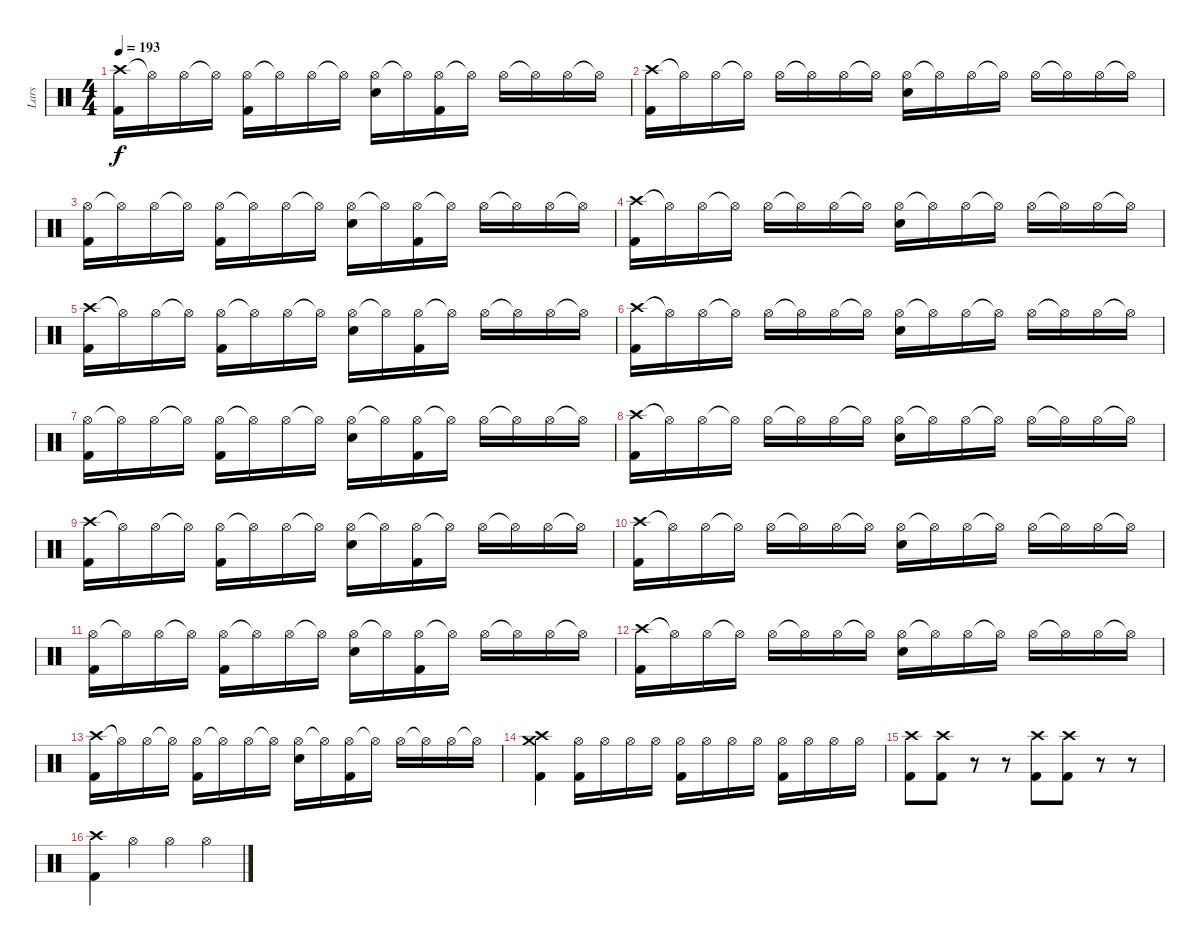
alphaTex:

\track ("Lars" "Lars") {instrument percussion}
\staff {score}
\articulation defaults
\ts (4 4)
\tempo 193
\clef neutral
\ks c
("Crash high (hit)" "Kick (hit) 2").16{dy f} "Hi-Hat (open)"{t}.16 "Hi-Hat (open)".16 "Hi-Hat (open)"{t}.16 ("Hi-Hat (open)" "Kick (hit) 2").16 "Hi-Hat (open)"{t}.16 "Hi-Hat (open)".16 "Hi-Hat (open)"{t}.16 ("Hi-Hat (open)" "Electric Snare (hit)").16 "Hi-Hat (open)"{t}.16 ("Hi-Hat (open)" "Kick (hit) 2").16 "Hi-Hat (open)"{t}.16 "Hi-Hat (open)".16 "Hi-Hat (open)"{t}.16 "Hi-Hat (open)".16 "Hi-Hat (open)"{t}.16 |
("Crash high (hit)" "Kick (hit) 2").16 "Hi-Hat (open)"{t}.16 "Hi-Hat (open)".16 "Hi-Hat (open)"{t}.16 "Hi-Hat (open)".16 "Hi-Hat (open)"{t}.16 "Hi-Hat (open)".16 "Hi-Hat (open)"{t}.16 ("Hi-Hat (open)" "Electric Snare (hit)").16 "Hi-Hat (open)"{t}.16 "Hi-Hat (open)".16 "Hi-Hat (open)"{t}.16 "Hi-Hat (open)".16 "Hi-Hat (open)"{t}.16 "Hi-Hat (open)".16 "Hi-Hat (open)"{t}.16 |
("Hi-Hat (open)" "Kick (hit) 2").16 "Hi-Hat (open)"{t}.16 "Hi-Hat (open)".16 "Hi-Hat (open)"{t}.16 ("Hi-Hat (open)" "Kick (hit) 2").16 "Hi-Hat (open)"{t}.16 "Hi-Hat (open)".16 "Hi-Hat (open)"{t}.16 ("Hi-Hat (open)" "Electric Snare (hit)").16 "Hi-Hat (open)"{t}.16 ("Hi-Hat (open)" "Kick (hit) 2").16 "Hi-Hat (open)"{t}.16 "Hi-Hat (open)".16 "Hi-Hat (open)"{t}.16 "Hi-Hat (open)".16 "Hi-Hat (open)"{t}.16 |
("Crash high (hit)" "Kick (hit) 2").16 "Hi-Hat (open)"{t}.16 "Hi-Hat (open)".16 "Hi-Hat (open)"{t}.16 "Hi-Hat (open)".16 "Hi-Hat (open)"{t}.16 "Hi-Hat (open)".16 "Hi-Hat (open)"{t}.16 ("Hi-Hat (open)" "Electric Snare (hit)").16 "Hi-Hat (open)"{t}.16 "Hi-Hat (open)".16 "Hi-Hat (open)"{t}.16 "Hi-Hat (open)".16 "Hi-Hat (open)"{t}.16 "Hi-Hat (open)".16 "Hi-Hat (open)"{t}.16 |
("Crash high (hit)" "Kick (hit) 2").16 "Hi-Hat (open)"{t}.16 "Hi-Hat (open)".16 "Hi-Hat (open)"{t}.16 ("Hi-Hat (open)" "Kick (hit) 2").16 "Hi-Hat (open)"{t}.16 "Hi-Hat (open)".16 "Hi-Hat (open)"{t}.16 ("Hi-Hat (open)" "Electric Snare (hit)").16 "Hi-Hat (open)"{t}.16 ("Hi-Hat (open)" "Kick (hit) 2").16 "Hi-Hat (open)"{t}.16 "Hi-Hat (open)".16 "Hi-Hat (open)"{t}.16 "Hi-Hat (open)".16 "Hi-Hat (open)"{t}.16 |
("Crash high (hit)" "Kick (hit) 2").16 "Hi-Hat (open)"{t}.16 "Hi-Hat (open)".16 "Hi-Hat (open)"{t}.16 "Hi-Hat (open)".16 "Hi-Hat (open)"{t}.16 "Hi-Hat (open)".16 "Hi-Hat (open)"{t}.16 ("Hi-Hat (open)" "Electric Snare (hit)").16 "Hi-Hat (open)"{t}.16 "Hi-Hat (open)".16 "Hi-Hat (open)"{t}.16 "Hi-Hat (open)".16 "Hi-Hat (open)"{t}.16 "Hi-Hat (open)".16 "Hi-Hat (open)"{t}.16 |
("Hi-Hat (open)" "Kick (hit) 2").16 "Hi-Hat (open)"{t}.16 "Hi-Hat (open)".16 "Hi-Hat (open)"{t}.16 ("Hi-Hat (open)" "Kick (hit) 2").16 "Hi-Hat (open)"{t}.16 "Hi-Hat (open)".16 "Hi-Hat (open)"{t}.16 ("Hi-Hat (open)" "Electric Snare (hit)").16 "Hi-Hat (open)"{t}.16 ("Hi-Hat (open)" "Kick (hit) 2").16 "Hi-Hat (open)"{t}.16 "Hi-Hat (open)".16 "Hi-Hat (open)"{t}.16 "Hi-Hat (open)".16 "Hi-Hat (open)"{t}.16 |
("Crash high (hit)" "Kick (hit) 2").16 "Hi-Hat (open)"{t}.16 "Hi-Hat (open)".16 "Hi-Hat (open)"{t}.16 "Hi-Hat (open)".16 "Hi-Hat (open)"{t}.16 "Hi-Hat (open)".16 "Hi-Hat (open)"{t}.16 ("Hi-Hat (open)" "Electric Snare (hit)").16 "Hi-Hat (open)"{t}.16 "Hi-Hat (open)".16 "Hi-Hat (open)"{t}.16 "Hi-Hat (open)".16 "Hi-Hat (open)"{t}.16 "Hi-Hat (open)".16 "Hi-Hat (open)"{t}.16 |
("Crash high (hit)" "Kick (hit) 2").16 "Hi-Hat (open)"{t}.16 "Hi-Hat (open)".16 "Hi-Hat (open)"{t}.16 ("Hi-Hat (open)" "Kick (hit) 2").16 "Hi-Hat (open)"{t}.16 "Hi-Hat (open)".16 "Hi-Hat (open)"{t}.16 ("Hi-Hat (open)" "Electric Snare (hit)").16 "Hi-Hat (open)"{t}.16 ("Hi-Hat (open)" "Kick (hit) 2").16 "Hi-Hat (open)"{t}.16 "Hi-Hat (open)".16 "Hi-Hat (open)"{t}.16 "Hi-Hat (open)".16 "Hi-Hat (open)"{t}.16 |
("Crash high (hit)" "Kick (hit) 2").16 "Hi-Hat (open)"{t}.16 "Hi-Hat (open)".16 "Hi-Hat (open)"{t}.16 "Hi-Hat (open)".16 "Hi-Hat (open)"{t}.16 "Hi-Hat (open)".16 "Hi-Hat (open)"{t}.16 ("Hi-Hat (open)" "Electric Snare (hit)").16 "Hi-Hat (open)"{t}.16 "Hi-Hat (open)".16 "Hi-Hat (open)"{t}.16 "Hi-Hat (open)".16 "Hi-Hat (open)"{t}.16 "Hi-Hat (open)".16 "Hi-Hat (open)"{t}.16 |
("Hi-Hat (open)" "Kick (hit) 2").16 "Hi-Hat (open)"{t}.16 "Hi-Hat (open)".16 "Hi-Hat (open)"{t}.16 ("Hi-Hat (open)" "Kick (hit) 2").16 "Hi-Hat (open)"{t}.16 "Hi-Hat (open)".16 "Hi-Hat (open)"{t}.16 ("Hi-Hat (open)" "Electric Snare (hit)").16 "Hi-Hat (open)"{t}.16 ("Hi-Hat (open)" "Kick (hit) 2").16 "Hi-Hat (open)"{t}.16 "Hi-Hat (open)".16 "Hi-Hat (open)"{t}.16 "Hi-Hat (open)".16 "Hi-Hat (open)"{t}.16 |
("Crash high (hit)" "Kick (hit) 2").16 "Hi-Hat (open)"{t}.16 "Hi-Hat (open)".16 "Hi-Hat (open)"{t}.16 "Hi-Hat (open)".16 "Hi-Hat (open)"{t}.16 "Hi-Hat (open)".16 "Hi-Hat (open)"{t}.16 ("Hi-Hat (open)" "Electric Snare (hit)").16 "Hi-Hat (open)"{t}.16 "Hi-Hat (open)".16 "Hi-Hat (open)"{t}.16 "Hi-Hat (open)".16 "Hi-Hat (open)"{t}.16 "Hi-Hat (open)".16 "Hi-Hat (open)"{t}.16 |
("Crash high (hit)" "Kick (hit) 2").16 "Hi-Hat (open)"{t}.16 "Hi-Hat (open)".16 "Hi-Hat (open)"{t}.16 ("Hi-Hat (open)" "Kick (hit) 2").16 "Hi-Hat (open)"{t}.16 "Hi-Hat (open)".16 "Hi-Hat (open)"{t}.16 ("Hi-Hat (open)" "Electric Snare (hit)").16 "Hi-Hat (open)"{t}.16 ("Hi-Hat (open)" "Kick (hit) 2").16 "Hi-Hat (open)"{t}.16 "Hi-Hat (open)".16 "Hi-Hat (open)"{t}.16 "Hi-Hat (open)".16 "Hi-Hat (open)"{t}.16 |
("Crash high (hit)" "Crash medium (hit)" "Kick (hit) 2").4 ("Hi-Hat (open)" "Kick (hit) 2").16 "Hi-Hat (open)".16 "Hi-Hat (open)".16 "Hi-Hat (open)".16 ("Hi-Hat (open)" "Kick (hit) 2").16 "Hi-Hat (open)".16 "Hi-Hat (open)".16 "Hi-Hat (open)".16 ("Hi-Hat (open)" "Kick (hit) 2").16 "Hi-Hat (open)".16 "Hi-Hat (open)".16 "Hi-Hat (open)".16 |
("Crash high (hit)" "Kick (hit) 2").8 ("Crash high (hit)" "Kick (hit) 2").8 r.8 r.8 ("Crash high (hit)" "Kick (hit) 2").8 ("Crash high (hit)" "Kick (hit) 2").8 r.8 r.8 |
("Crash high (hit)" "Kick (hit) 2").4 "Hi-Hat (open)".4 "Hi-Hat (open)".4 "Hi-Hat (open)".4
